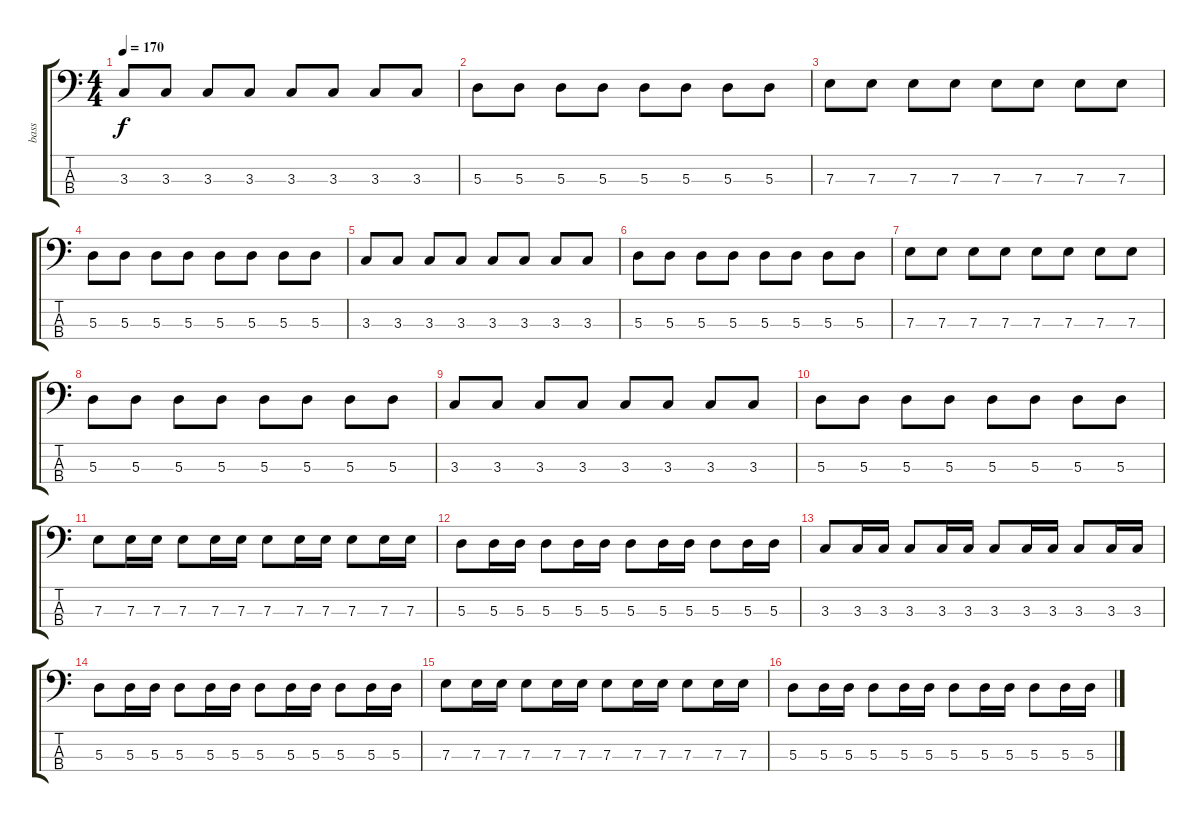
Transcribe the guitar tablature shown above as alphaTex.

\track ("bass" "bass") {instrument electricbasspick}
\staff {score tabs}
\tuning (G2 D2 A1 E1) {hide}
\ts (4 4)
\tempo 170
\clef f4
\ks c
3.3.8{dy f} 3.3.8 3.3.8 3.3.8 3.3.8 3.3.8 3.3.8 3.3.8 |
5.3.8 5.3.8 5.3.8 5.3.8 5.3.8 5.3.8 5.3.8 5.3.8 |
7.3.8 7.3.8 7.3.8 7.3.8 7.3.8 7.3.8 7.3.8 7.3.8 |
5.3.8 5.3.8 5.3.8 5.3.8 5.3.8 5.3.8 5.3.8 5.3.8 |
3.3.8 3.3.8 3.3.8 3.3.8 3.3.8 3.3.8 3.3.8 3.3.8 |
5.3.8 5.3.8 5.3.8 5.3.8 5.3.8 5.3.8 5.3.8 5.3.8 |
7.3.8 7.3.8 7.3.8 7.3.8 7.3.8 7.3.8 7.3.8 7.3.8 |
5.3.8 5.3.8 5.3.8 5.3.8 5.3.8 5.3.8 5.3.8 5.3.8 |
3.3.8 3.3.8 3.3.8 3.3.8 3.3.8 3.3.8 3.3.8 3.3.8 |
5.3.8 5.3.8 5.3.8 5.3.8 5.3.8 5.3.8 5.3.8 5.3.8 |
7.3.8 7.3.16 7.3.16 7.3.8 7.3.16 7.3.16 7.3.8 7.3.16 7.3.16 7.3.8 7.3.16 7.3.16 |
5.3.8 5.3.16 5.3.16 5.3.8 5.3.16 5.3.16 5.3.8 5.3.16 5.3.16 5.3.8 5.3.16 5.3.16 |
3.3.8 3.3.16 3.3.16 3.3.8 3.3.16 3.3.16 3.3.8 3.3.16 3.3.16 3.3.8 3.3.16 3.3.16 |
5.3.8 5.3.16 5.3.16 5.3.8 5.3.16 5.3.16 5.3.8 5.3.16 5.3.16 5.3.8 5.3.16 5.3.16 |
7.3.8 7.3.16 7.3.16 7.3.8 7.3.16 7.3.16 7.3.8 7.3.16 7.3.16 7.3.8 7.3.16 7.3.16 |
5.3.8 5.3.16 5.3.16 5.3.8 5.3.16 5.3.16 5.3.8 5.3.16 5.3.16 5.3.8 5.3.16 5.3.16
